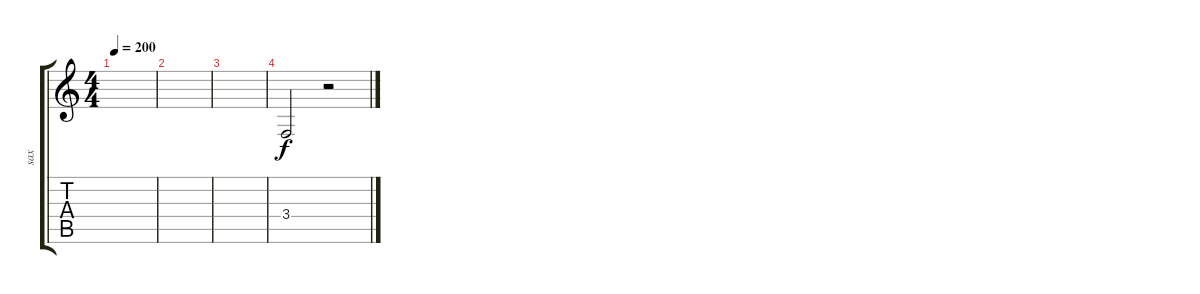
\track ("sax" "sax") {instrument tenorsax}
\staff {score tabs}
\tuning (E4 B3 G3 D3 A2 E2) {hide}
\ts (4 4)
\tempo 200
\clef g2
\ks c
|
|
|
3.4.2 r.2
